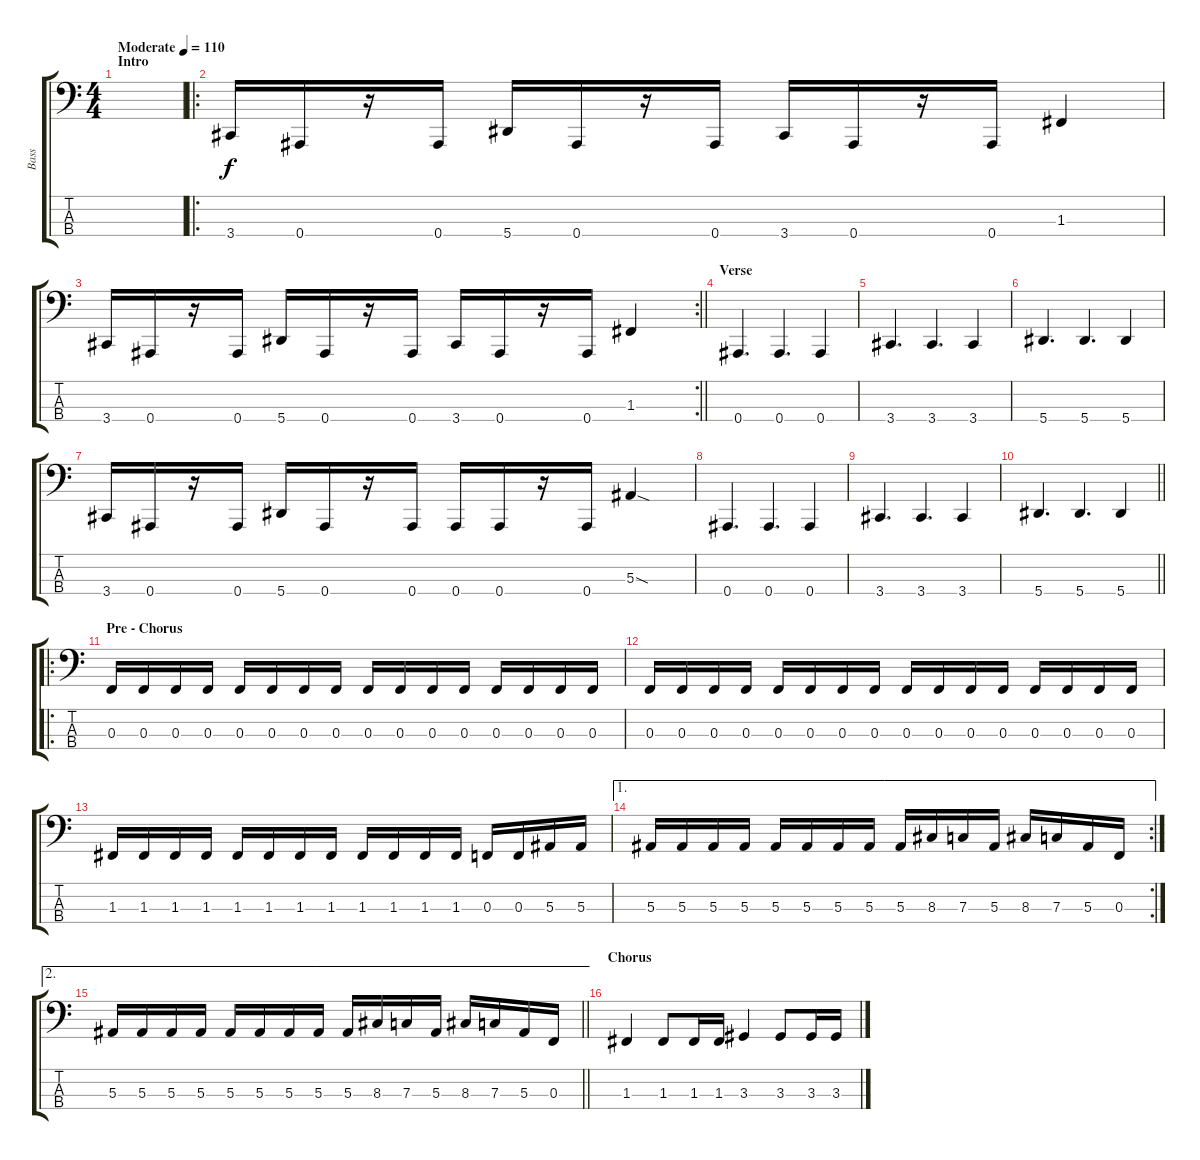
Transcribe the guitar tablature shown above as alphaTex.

\track ("Bass" "Bass") {instrument electricbassfinger}
\staff {score tabs}
\tuning (Eb2 Bb1 F1 Bb0) {hide}
\ts (4 4)
\section ("" "Intro")
\tempo (110 "Moderate")
\clef f4
\ks c
|
\ro
3.4.16 0.4.16 r.16 0.4.16 5.4.16 0.4.16 r.16 0.4.16 3.4.16 0.4.16 r.16 0.4.16 1.3.4 |
\rc 2
\barLineRight lightlight
3.4.16 0.4.16 r.16 0.4.16 5.4.16 0.4.16 r.16 0.4.16 3.4.16 0.4.16 r.16 0.4.16 1.3.4 |
\section ("" "Verse")
0.4.4{d} 0.4.4{d} 0.4.4 |
3.4.4{d} 3.4.4{d} 3.4.4 |
5.4.4{d} 5.4.4{d} 5.4.4 |
3.4.16 0.4.16 r.16 0.4.16 5.4.16 0.4.16 r.16 0.4.16 0.4.16 0.4.16 r.16 0.4.16 5.3{sod}.4 |
0.4.4{d} 0.4.4{d} 0.4.4 |
3.4.4{d} 3.4.4{d} 3.4.4 |
\barLineRight lightlight
5.4.4{d} 5.4.4{d} 5.4.4 |
\ro
\section ("" "Pre - Chorus")
0.3.16 0.3.16 0.3.16 0.3.16 0.3.16 0.3.16 0.3.16 0.3.16 0.3.16 0.3.16 0.3.16 0.3.16 0.3.16 0.3.16 0.3.16 0.3.16 |
0.3.16 0.3.16 0.3.16 0.3.16 0.3.16 0.3.16 0.3.16 0.3.16 0.3.16 0.3.16 0.3.16 0.3.16 0.3.16 0.3.16 0.3.16 0.3.16 |
1.3.16 1.3.16 1.3.16 1.3.16 1.3.16 1.3.16 1.3.16 1.3.16 1.3.16 1.3.16 1.3.16 1.3.16 0.3.16 0.3.16 5.3.16 5.3.16 |
\ae 1
\rc 2
5.3.16 5.3.16 5.3.16 5.3.16 5.3.16 5.3.16 5.3.16 5.3.16 5.3.16 8.3.16 7.3.16 5.3.16 8.3.16 7.3.16 5.3.16 0.3.16 |
\ae 2
\barLineRight lightlight
5.3.16 5.3.16 5.3.16 5.3.16 5.3.16 5.3.16 5.3.16 5.3.16 5.3.16 8.3.16 7.3.16 5.3.16 8.3.16 7.3.16 5.3.16 0.3.16 |
\section ("" "Chorus")
1.3.4 1.3.8 1.3.16 1.3.16 3.3.4 3.3.8 3.3.16 3.3.16
